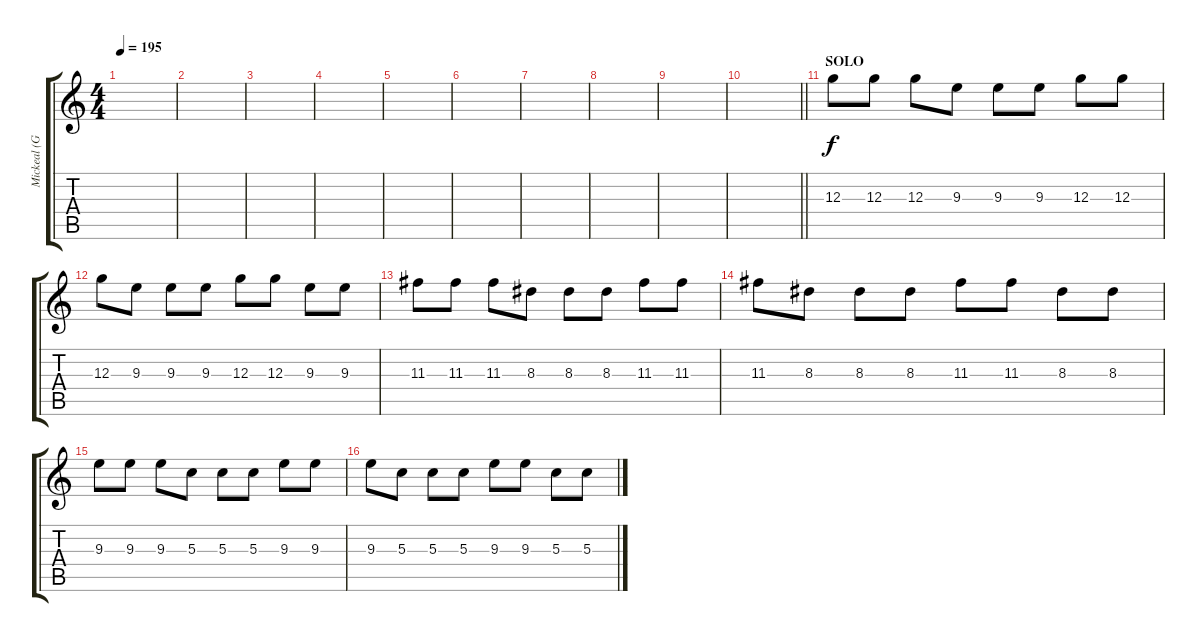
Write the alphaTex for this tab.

\track ("Mickeal (Guitare_02)" "Mickeal (G") {instrument acousticguitarsteel}
\staff {score tabs}
\tuning (E4 B3 G3 D3 A2 E2) {hide}
\ts (4 4)
\tempo 195
\clef g2
\ks c
|
|
|
|
|
|
|
|
|
\barLineRight lightlight
|
\section ("" "SOLO")
12.3.8 12.3.8 12.3.8 9.3.8 9.3.8 9.3.8 12.3.8 12.3.8 |
12.3.8 9.3.8 9.3.8 9.3.8 12.3.8 12.3.8 9.3.8 9.3.8 |
11.3.8 11.3.8 11.3.8 8.3.8 8.3.8 8.3.8 11.3.8 11.3.8 |
11.3.8 8.3.8 8.3.8 8.3.8 11.3.8 11.3.8 8.3.8 8.3.8 |
9.3.8 9.3.8 9.3.8 5.3.8 5.3.8 5.3.8 9.3.8 9.3.8 |
9.3.8 5.3.8 5.3.8 5.3.8 9.3.8 9.3.8 5.3.8 5.3.8
